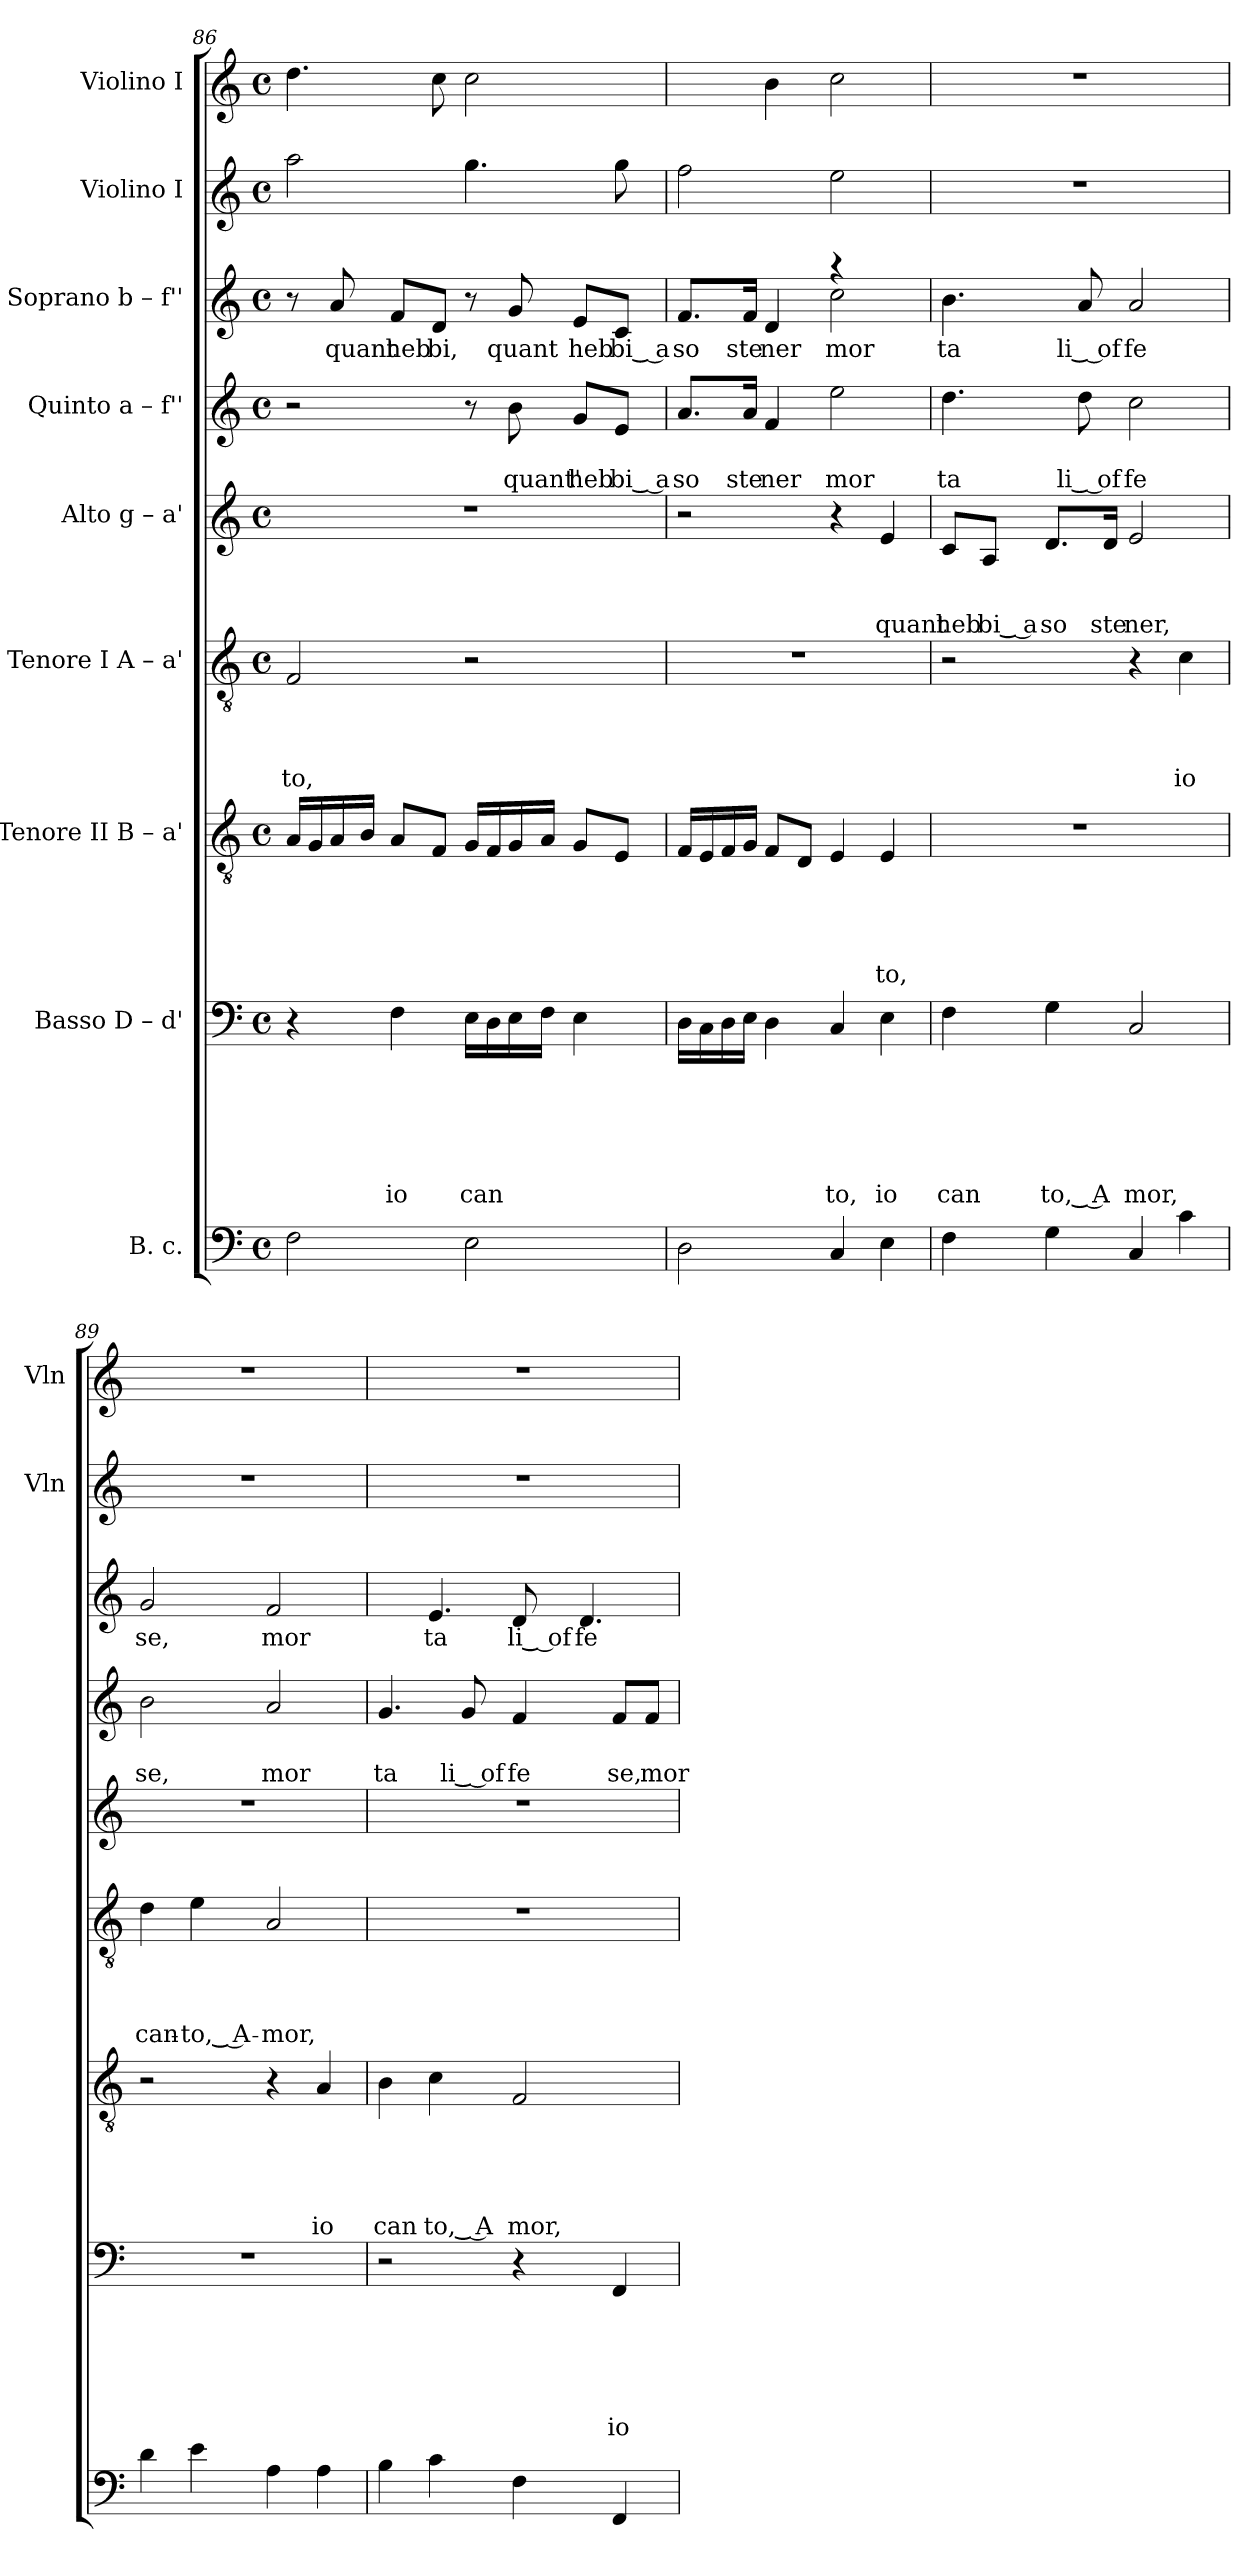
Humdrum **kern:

**kern	**kern	**text	**text	**text	**text	**text	**text	**kern	**text	**text	**text	**text	**text	**kern	**text	**text	**text	**text	**kern	**text	**text	**text	**kern	**text	**text	**kern	**text	**kern	**kern
*part9	*part8	*part8	*part8	*part8	*part8	*part8	*part8	*part7	*part7	*part7	*part7	*part7	*part7	*part6	*part6	*part6	*part6	*part6	*part5	*part5	*part5	*part5	*part4	*part4	*part4	*part3	*part3	*part2	*part1
*staff9	*staff8	*staff8	*staff8	*staff8	*staff8	*staff8	*staff8	*staff7	*staff7	*staff7	*staff7	*staff7	*staff7	*staff6	*staff6	*staff6	*staff6	*staff6	*staff5	*staff5	*staff5	*staff5	*staff4	*staff4	*staff4	*staff3	*staff3	*staff2	*staff1
*I"B. c.	*I"Basso D – d'	*	*	*	*	*	*	*I"Tenore II B – a'	*	*	*	*	*	*I"Tenore I A – a'	*	*	*	*	*I"Alto g – a'	*	*	*	*I"Quinto a – f''	*	*	*I"Soprano b – f''	*	*I"Violino I	*I"Violino I
*	*	*	*	*	*	*	*	*	*	*	*	*	*	*	*	*	*	*	*	*	*	*	*	*	*	*	*	*I'Vln	*I'Vln
*clefF4	*clefF4	*	*	*	*	*	*	*clefGv2	*	*	*	*	*	*clefGv2	*	*	*	*	*clefG2	*	*	*	*clefG2	*	*	*clefG2	*	*clefG2	*clefG2
*k[]	*k[]	*	*	*	*	*	*	*k[]	*	*	*	*	*	*k[]	*	*	*	*	*k[]	*	*	*	*k[]	*	*	*k[]	*	*k[]	*k[]
*C:	*C:	*	*	*	*	*	*	*C:	*	*	*	*	*	*C:	*	*	*	*	*C:	*	*	*	*C:	*	*	*C:	*	*C:	*C:
*M4/4	*M4/4	*	*	*	*	*	*	*M4/4	*	*	*	*	*	*M4/4	*	*	*	*	*M4/4	*	*	*	*M4/4	*	*	*M4/4	*	*M4/4	*M4/4
*met(c)	*met(c)	*	*	*	*	*	*	*met(c)	*	*	*	*	*	*met(c)	*	*	*	*	*met(c)	*	*	*	*met(c)	*	*	*met(c)	*	*met(c)	*met(c)
=86	=86	=86	=86	=86	=86	=86	=86	=86	=86	=86	=86	=86	=86	=86	=86	=86	=86	=86	=86	=86	=86	=86	=86	=86	=86	=86	=86	=86	=86
!	!	!	!	!	!	!	!	!	!	!	!	!	!	!	!	!	!	!LO:LY:b	!	!	!	!	!	!	!	!	!	!	!
2F\	4r	.	.	.	.	.	.	16A/LL	.	.	.	.	.	2F/	.	.	.	-to,	1r	.	.	.	2r	.	.	8r	.	2aa\	4.dd\
.	.	.	.	.	.	.	.	16G/	.	.	.	.	.	.	.	.	.	.	.	.	.	.	.	.	.	.	.	.	.
!	!	!	!	!	!	!	!	!	!	!	!	!	!	!	!	!	!	!	!	!	!	!	!	!	!	!	!LO:LY:b	!	!
.	.	.	.	.	.	.	.	16A/	.	.	.	.	.	.	.	.	.	.	.	.	.	.	.	.	.	8a/	quant	.	.
.	.	.	.	.	.	.	.	16B/JJ	.	.	.	.	.	.	.	.	.	.	.	.	.	.	.	.	.	.	.	.	.
!	!	!	!	!	!	!	!LO:LY:b	!	!	!	!	!	!	!	!	!	!	!	!	!	!	!	!	!	!	!	!LO:LY:b	!	!
.	4F\	.	.	.	.	.	io	8A/L	.	.	.	.	.	.	.	.	.	.	.	.	.	.	.	.	.	8f/L	heb	.	.
!	!	!	!	!	!	!	!	!	!	!	!	!	!	!	!	!	!	!	!	!	!	!	!	!	!	!	!LO:LY:b	!	!
.	.	.	.	.	.	.	.	8F/J	.	.	.	.	.	.	.	.	.	.	.	.	.	.	.	.	.	8d/J	bi,	.	8cc\
!	!	!	!	!	!	!	!LO:LY:b	!	!	!	!	!	!	!	!	!	!	!	!	!	!	!	!	!	!	!	!	!	!
2E\	16E\LL	.	.	.	.	.	can	16G/LL	.	.	.	.	.	2r	.	.	.	.	.	.	.	.	8r	.	.	8r	.	4.gg\	2cc\
.	16D\	.	.	.	.	.	.	16F/	.	.	.	.	.	.	.	.	.	.	.	.	.	.	.	.	.	.	.	.	.
!	!	!	!	!	!	!	!	!	!	!	!	!	!	!	!	!	!	!	!	!	!	!	!	!	!LO:LY:b	!	!LO:LY:b	!	!
.	16E\	.	.	.	.	.	.	16G/	.	.	.	.	.	.	.	.	.	.	.	.	.	.	8b\	.	quant'	8g/	quant	.	.
.	16F\JJ	.	.	.	.	.	.	16A/JJ	.	.	.	.	.	.	.	.	.	.	.	.	.	.	.	.	.	.	.	.	.
!	!	!	!	!	!	!	!	!	!	!	!	!	!	!	!	!	!	!	!	!	!	!	!	!	!LO:LY:b	!	!LO:LY:b	!	!
.	4E\	.	.	.	.	.	.	8G/L	.	.	.	.	.	.	.	.	.	.	.	.	.	.	8g/L	.	heb	8e/L	heb	.	.
!	!	!	!	!	!	!	!	!	!	!	!	!	!	!	!	!	!	!	!	!	!	!	!	!	!LO:LY:b:rj	!	!LO:LY:b:rj	!	!
.	.	.	.	.	.	.	.	8E/J	.	.	.	.	.	.	.	.	.	.	.	.	.	.	8e/J	.	bi‿ a	8c/J	bi‿ a	8gg\	.
!!LO:PB:g=z
=87	=87	=87	=87	=87	=87	=87	=87	=87	=87	=87	=87	=87	=87	=87	=87	=87	=87	=87	=87	=87	=87	=87	=87	=87	=87	=87	=87	=87	=87
!	!	!	!	!	!	!	!	!	!	!	!	!	!	!	!	!	!	!	!	!	!	!	!	!	!LO:LY:b	!	!LO:LY:b	!	!
*	*	*	*	*	*	*	*	*	*	*	*	*	*	*	*	*	*	*	*	*	*	*	*	*	*	*^	*	*	*
2D\	16D\LL	.	.	.	.	.	.	16F/LL	.	.	.	.	.	1r	.	.	.	.	2r	.	.	.	8.a/L	.	so	8.f/L	2ryy	so	2ff\	4ryy
.	16C\	.	.	.	.	.	.	16E/	.	.	.	.	.	.	.	.	.	.	.	.	.	.	.	.	.	.	.	.	.	.
.	16D\	.	.	.	.	.	.	16F/	.	.	.	.	.	.	.	.	.	.	.	.	.	.	.	.	.	.	.	.	.	.
!	!	!	!	!	!	!	!	!	!	!	!	!	!	!	!	!	!	!	!	!	!	!	!	!	!LO:LY:b	!	!	!LO:LY:b	!	!
.	16E\JJ	.	.	.	.	.	.	16G/JJ	.	.	.	.	.	.	.	.	.	.	.	.	.	.	16a/Jk	.	ste	16f/Jk	.	ste	.	.
!	!	!	!	!	!	!	!	!	!	!	!	!	!	!	!	!	!	!	!	!	!	!	!	!	!LO:LY:b	!	!	!LO:LY:b	!	!
.	4D\	.	.	.	.	.	.	8F/L	.	.	.	.	.	.	.	.	.	.	.	.	.	.	4f/	.	ner	4d/	.	ner	.	4b\
.	.	.	.	.	.	.	.	8D/J	.	.	.	.	.	.	.	.	.	.	.	.	.	.	.	.	.	.	.	.	.	.
!	!	!	!	!	!	!	!LO:LY:b	!	!	!	!	!	!	!	!	!	!	!	!	!	!	!	!	!	!LO:LY:b	!	!	!LO:LY:b	!	!
4C/	4C/	.	.	.	.	.	to,	4E/	.	.	.	.	.	.	.	.	.	.	4r	.	.	.	2ee\	.	mor	4raa	2cc\	mor	2ee\	2cc\
!	!	!	!	!	!	!	!LO:LY:b	!	!	!	!	!	!LO:LY:b	!	!	!	!	!	!	!	!	!LO:LY:b	!	!	!	!	!	!	!	!
4E\	4E\	.	.	.	.	.	io	4E/	.	.	.	.	-to,	.	.	.	.	.	4e/	.	.	quant	.	.	.	4ryy	.	.	.	.
*	*	*	*	*	*	*	*	*	*	*	*	*	*	*	*	*	*	*	*	*	*	*	*	*	*	*v	*v	*	*	*
=88	=88	=88	=88	=88	=88	=88	=88	=88	=88	=88	=88	=88	=88	=88	=88	=88	=88	=88	=88	=88	=88	=88	=88	=88	=88	=88	=88	=88	=88
!	!	!	!	!	!	!	!LO:LY:b	!	!	!	!	!	!	!	!	!	!	!	!	!	!	!LO:LY:b	!	!	!LO:LY:b	!	!LO:LY:b	!	!
4F\	4F\	.	.	.	.	.	can	1r	.	.	.	.	.	2r	.	.	.	.	8c/L	.	.	heb	4.dd\	.	ta	4.b\	ta	1r	1r
!	!	!	!	!	!	!	!	!	!	!	!	!	!	!	!	!	!	!	!	!	!	!LO:LY:b:rj	!	!	!	!	!	!	!
.	.	.	.	.	.	.	.	.	.	.	.	.	.	.	.	.	.	.	8A/J	.	.	bi‿ a	.	.	.	.	.	.	.
!	!	!	!	!	!	!	!LO:LY:b:rj	!	!	!	!	!	!	!	!	!	!	!	!	!	!	!LO:LY:b	!	!	!	!	!	!	!
4G\	4G\	.	.	.	.	.	to,‿ A	.	.	.	.	.	.	.	.	.	.	.	8.d/L	.	.	so	.	.	.	.	.	.	.
!	!	!	!	!	!	!	!	!	!	!	!	!	!	!	!	!	!	!	!	!	!	!	!	!	!LO:LY:b:rj	!	!LO:LY:b:rj	!	!
.	.	.	.	.	.	.	.	.	.	.	.	.	.	.	.	.	.	.	.	.	.	.	8dd\	.	li‿ of	8a/	li‿ of	.	.
!	!	!	!	!	!	!	!	!	!	!	!	!	!	!	!	!	!	!	!	!	!	!LO:LY:b	!	!	!	!	!	!	!
.	.	.	.	.	.	.	.	.	.	.	.	.	.	.	.	.	.	.	16d/Jk	.	.	ste	.	.	.	.	.	.	.
!	!	!	!	!	!	!	!LO:LY:b	!	!	!	!	!	!	!	!	!	!	!	!	!	!	!LO:LY:b	!	!	!LO:LY:b	!	!LO:LY:b	!	!
4C/	2C/	.	.	.	.	.	mor,	.	.	.	.	.	.	4r	.	.	.	.	2e/	.	.	ner,	2cc\	.	fe	2a/	fe	.	.
!	!	!	!	!	!	!	!	!	!	!	!	!	!	!	!	!	!	!LO:LY:b	!	!	!	!	!	!	!	!	!	!	!
4c\	.	.	.	.	.	.	.	.	.	.	.	.	.	4c\	.	.	.	io	.	.	.	.	.	.	.	.	.	.	.
=89	=89	=89	=89	=89	=89	=89	=89	=89	=89	=89	=89	=89	=89	=89	=89	=89	=89	=89	=89	=89	=89	=89	=89	=89	=89	=89	=89	=89	=89
!	!	!	!	!	!	!	!	!	!	!	!	!	!	!	!	!	!	!LO:LY:b	!	!	!	!	!	!	!LO:LY:b	!	!LO:LY:b	!	!
4d\	1r	.	.	.	.	.	.	2r	.	.	.	.	.	4d\	.	.	.	can-	1r	.	.	.	2b\	.	se,	2g/	se,	1r	1r
!	!	!	!	!	!	!	!	!	!	!	!	!	!	!	!	!	!	!LO:LY:b:rj	!	!	!	!	!	!	!	!	!	!	!
4e\	.	.	.	.	.	.	.	.	.	.	.	.	.	4e\	.	.	.	-to,‿ A-	.	.	.	.	.	.	.	.	.	.	.
!	!	!	!	!	!	!	!	!	!	!	!	!	!	!	!	!	!	!LO:LY:b	!	!	!	!	!	!	!LO:LY:b	!	!LO:LY:b	!	!
4A\	.	.	.	.	.	.	.	4r	.	.	.	.	.	2A/	.	.	.	-mor,	.	.	.	.	2a/	.	mor	2f/	mor	.	.
!	!	!	!	!	!	!	!	!	!	!	!	!	!LO:LY:b	!	!	!	!	!	!	!	!	!	!	!	!	!	!	!	!
4A\	.	.	.	.	.	.	.	4A/	.	.	.	.	io	.	.	.	.	.	.	.	.	.	.	.	.	.	.	.	.
=90	=90	=90	=90	=90	=90	=90	=90	=90	=90	=90	=90	=90	=90	=90	=90	=90	=90	=90	=90	=90	=90	=90	=90	=90	=90	=90	=90	=90	=90
!	!	!	!	!	!	!	!	!	!	!	!	!	!LO:LY:b	!	!	!	!	!	!	!	!	!	!	!	!LO:LY:b	!	!	!	!
*	*	*	*	*	*	*	*	*	*	*	*	*	*	*	*	*	*	*	*	*	*	*	*	*	*	*^	*	*	*
4B\	2r	.	.	.	.	.	.	4B\	.	.	.	.	can	1r	.	.	.	.	1r	.	.	.	4.g/	.	ta	4ryy	2ryy	.	1r	1r
!	!	!	!	!	!	!	!	!	!	!	!	!	!LO:LY:b:rj	!	!	!	!	!	!	!	!	!	!	!	!	!	!	!LO:LY:b	!	!
4c\	.	.	.	.	.	.	.	4c\	.	.	.	.	to,‿ A	.	.	.	.	.	.	.	.	.	.	.	.	4.e/	.	ta	.	.
!	!	!	!	!	!	!	!	!	!	!	!	!	!	!	!	!	!	!	!	!	!	!	!	!	!LO:LY:b:rj	!	!	!	!	!
.	.	.	.	.	.	.	.	.	.	.	.	.	.	.	.	.	.	.	.	.	.	.	8g/	.	li‿ of	.	.	.	.	.
!	!	!	!	!	!	!	!	!	!	!	!	!	!LO:LY:b	!	!	!	!	!	!	!	!	!	!	!	!LO:LY:b	!	!	!LO:LY:b:rj	!	!
4F\	4r	.	.	.	.	.	.	2F/	.	.	.	.	mor,	.	.	.	.	.	.	.	.	.	4f/	.	fe	.	8d/	li‿ of	.	.
!	!	!	!	!	!	!	!	!	!	!	!	!	!	!	!	!	!	!	!	!	!	!	!	!	!	!	!	!LO:LY:b	!	!
.	.	.	.	.	.	.	.	.	.	.	.	.	.	.	.	.	.	.	.	.	.	.	.	.	.	4.ryy	4.d/	fe	.	.
!	!	!	!	!	!	!	!LO:LY:b	!	!	!	!	!	!	!	!	!	!	!	!	!	!	!	!	!	!LO:LY:b	!	!	!	!	!
4FF/	4FF/	.	.	.	.	.	io	.	.	.	.	.	.	.	.	.	.	.	.	.	.	.	8f/L	.	se,	.	.	.	.	.
!	!	!	!	!	!	!	!	!	!	!	!	!	!	!	!	!	!	!	!	!	!	!	!	!	!LO:LY:b	!	!	!	!	!
.	.	.	.	.	.	.	.	.	.	.	.	.	.	.	.	.	.	.	.	.	.	.	8f/J	.	mor	.	.	.	.	.
*	*	*	*	*	*	*	*	*	*	*	*	*	*	*	*	*	*	*	*	*	*	*	*	*	*	*v	*v	*	*	*
=	=	=	=	=	=	=	=	=	=	=	=	=	=	=	=	=	=	=	=	=	=	=	=	=	=	=	=	=	=
*-	*-	*-	*-	*-	*-	*-	*-	*-	*-	*-	*-	*-	*-	*-	*-	*-	*-	*-	*-	*-	*-	*-	*-	*-	*-	*-	*-	*-	*-
